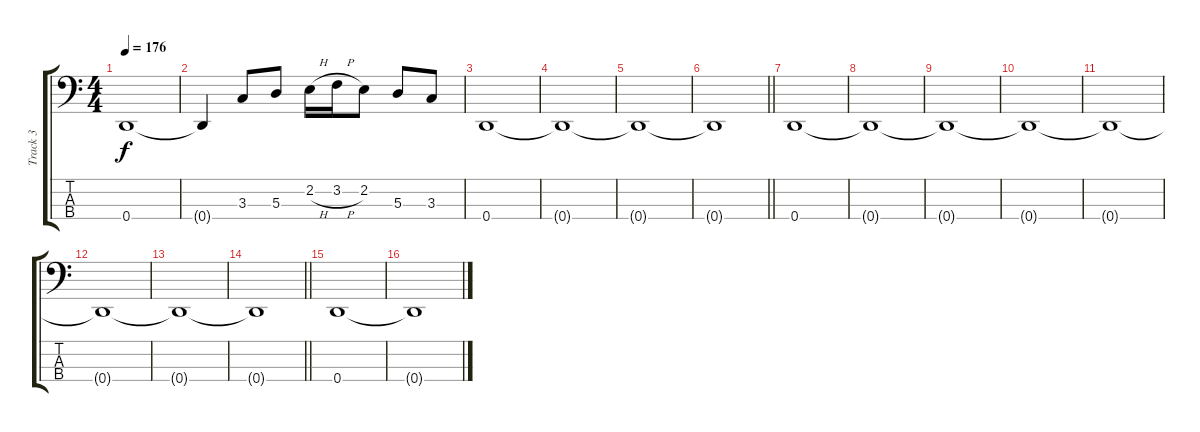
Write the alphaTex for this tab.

\track ("Track 3" "Track 3") {instrument electricbassfinger}
\staff {score tabs}
\tuning (G2 D2 A1 D1) {hide}
\ts (4 4)
\tempo 176
\clef f4
\ks c
0.4{t}.1{dy f} |
0.4{t}.4 3.3.8 5.3.8 2.2{h}.16 3.2{h}.16 2.2.8 5.3.8 3.3.8 |
0.4.1 |
0.4{t}.1 |
0.4{t}.1 |
\barLineRight lightlight
0.4{t}.1 |
0.4.1 |
0.4{t}.1 |
0.4{t}.1 |
0.4{t}.1 |
0.4{t}.1 |
0.4{t}.1 |
0.4{t}.1 |
\barLineRight lightlight
0.4{t}.1 |
0.4.1 |
0.4{t}.1
